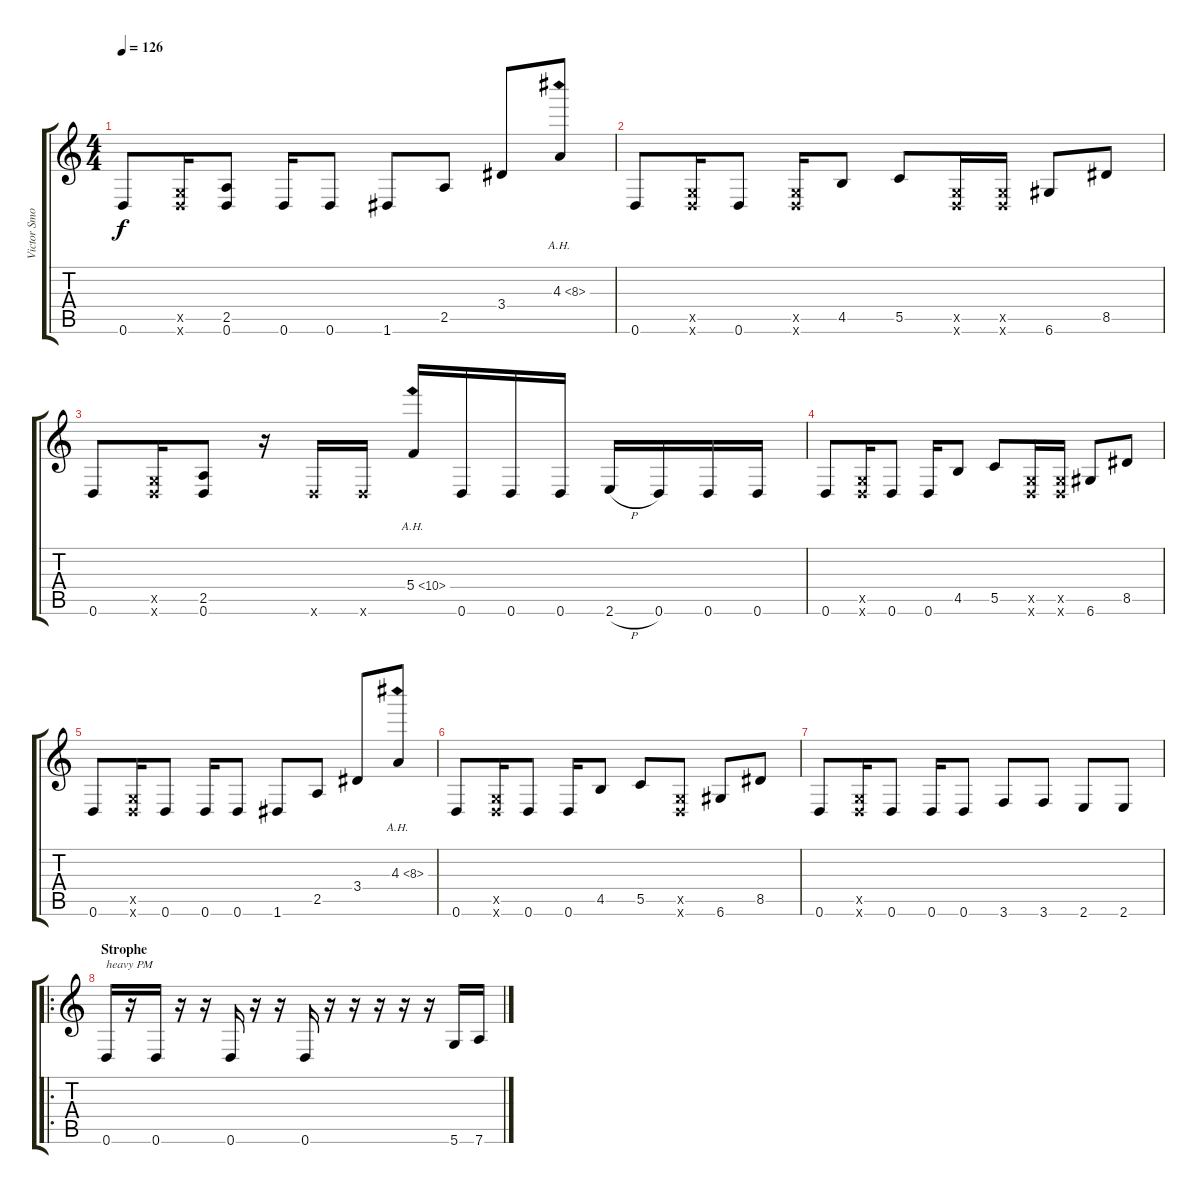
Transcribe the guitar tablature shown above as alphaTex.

\track ("Victor Smolski" "Victor Smo") {instrument distortionguitar}
\staff {score tabs}
\tuning (D4 A3 F3 C3 G2 D2) {hide}
\ts (4 4)
\tempo 126
\clef g2
\ks c
0.6.8{dy f} (0.5{x} 0.6{x}).16 (2.5 0.6).8 0.6.16 0.6.8 1.6.8 2.5.8 3.4.8 4.3{ah 4}.8 |
0.6.8 (0.5{x} 0.6{x}).16 0.6.8 (0.5{x} 0.6{x}).16 4.5.8 5.5.8 (0.5{x} 0.6{x}).16 (0.5{x} 0.6{x}).16 6.6.8 8.5.8 |
0.6.8 (0.5{x} 0.6{x}).16 (2.5 0.6).8 r.16 0.6{x}.16 0.6{x}.16 5.4{ah 5}.16 0.6.16 0.6.16 0.6.16 2.6{h}.16 0.6.16 0.6.16 0.6.16 |
0.6.8 (0.5{x} 0.6{x}).16 0.6.8 0.6.16 4.5.8 5.5.8 (0.5{x} 0.6{x}).16 (0.5{x} 0.6{x}).16 6.6.8 8.5.8 |
0.6.8 (0.5{x} 0.6{x}).16 0.6.8 0.6.16 0.6.8 1.6.8 2.5.8 3.4.8 4.3{ah 4}.8 |
0.6.8 (0.5{x} 0.6{x}).16 0.6.8 0.6.16 4.5.8 5.5.8 (0.5{x} 0.6{x}).8 6.6.8 8.5.8 |
0.6.8 (0.5{x} 0.6{x}).16 0.6.8 0.6.16 0.6.8 3.6.8 3.6.8 2.6.8 2.6.8 |
\ro
\section ("" "Strophe")
0.6.16{txt "heavy PM"} r.16 0.6.16 r.16 r.16 0.6.16 r.16 r.16 0.6.16 r.16 r.16 r.16 r.16 r.16 5.6.16 7.6.16
